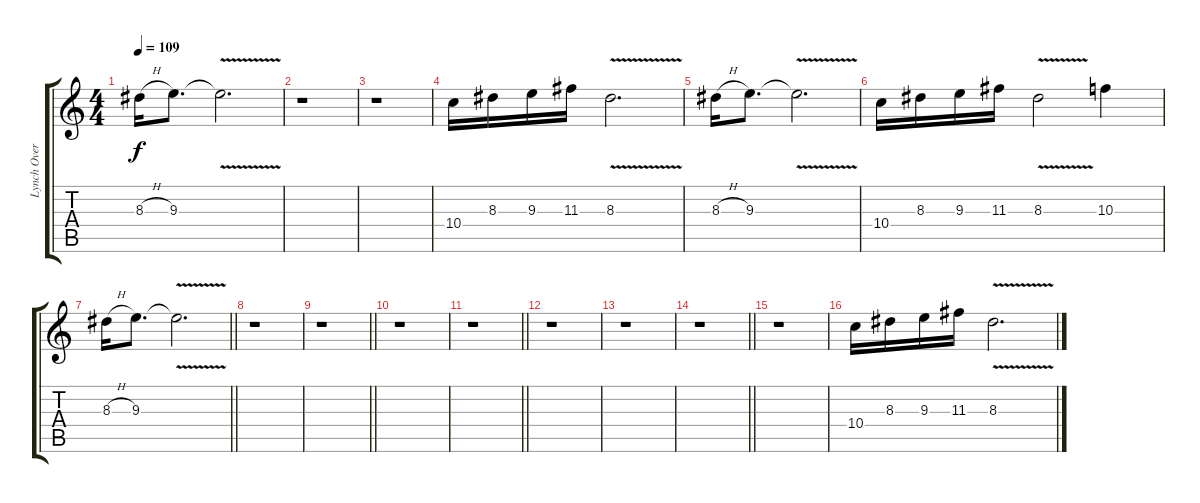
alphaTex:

\track ("Lynch Overdub 2" "Lynch Over") {instrument distortionguitar}
\staff {score tabs}
\tuning (E4 B3 G3 D3 A2 E2) {hide}
\ts (4 4)
\tempo 109
\clef g2
\ks c
8.3{h}.16{dy f} 9.3.8{d} 9.3{v t}.2{d} |
r.1 |
r.1 |
10.4.16 8.3.16 9.3.16 11.3.16 8.3{v}.2{d} |
8.3{h}.16 9.3.8{d} 9.3{v t}.2{d} |
10.4.16 8.3.16 9.3.16 11.3.16 8.3{v}.2 10.3.4 |
\barLineRight lightlight
8.3{h}.16 9.3.8{d} 9.3{v t}.2{d} |
r.1 |
\barLineRight lightlight
r.1 |
r.1 |
\barLineRight lightlight
r.1 |
r.1 |
r.1 |
\barLineRight lightlight
r.1 |
r.1 |
10.4.16 8.3.16 9.3.16 11.3.16 8.3{v}.2{d}
